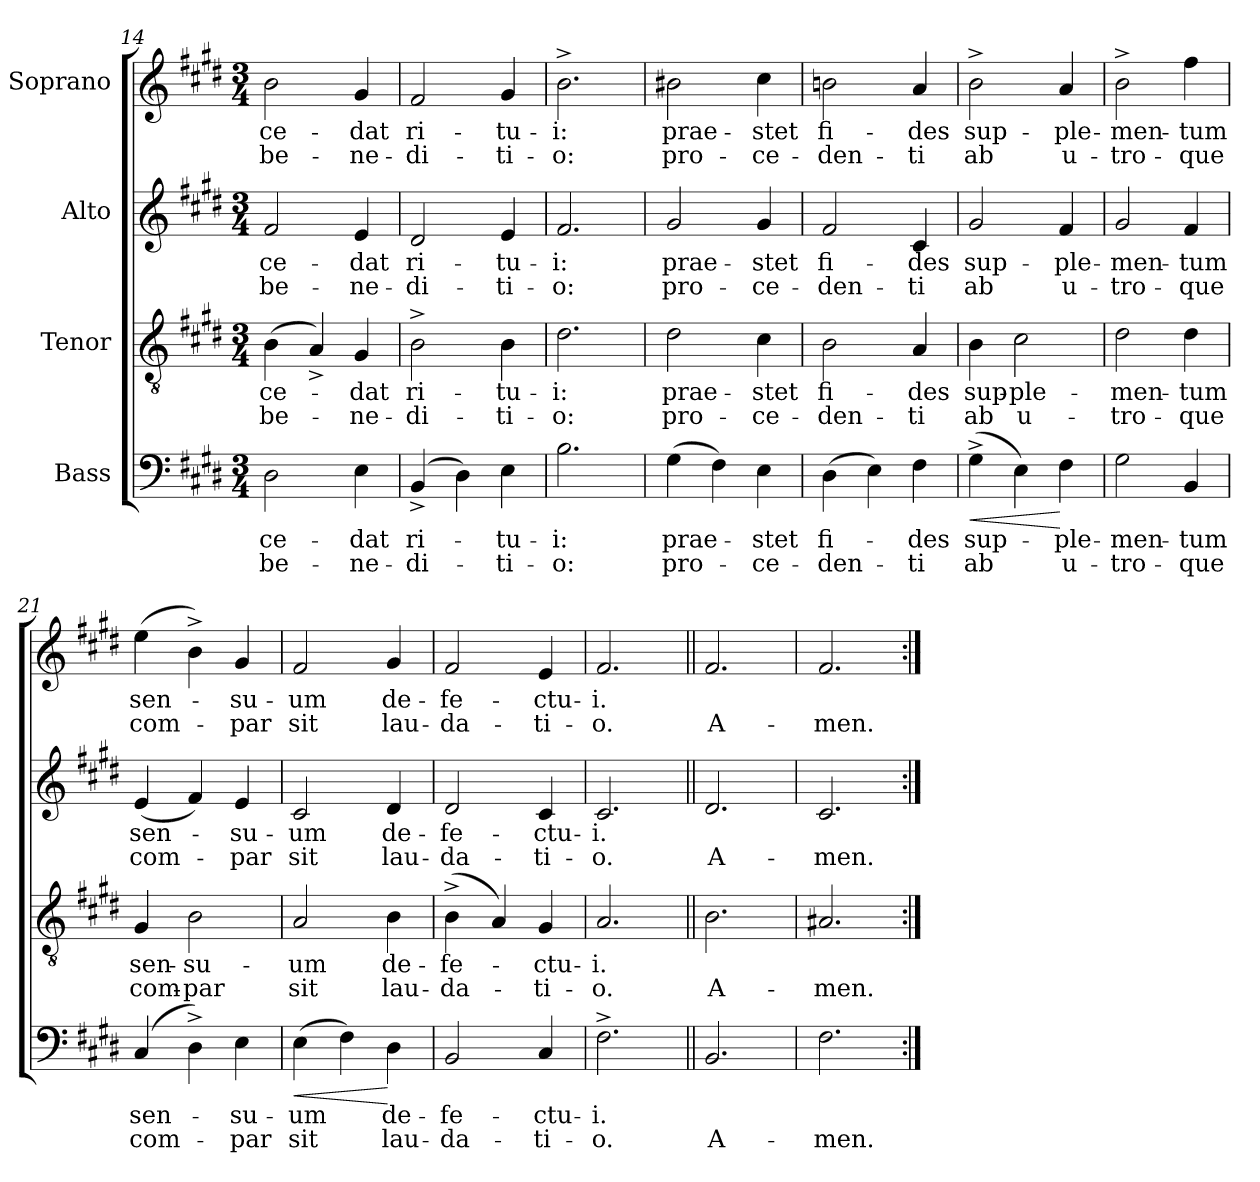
**kern	**text	**text	**dynam	**kern	**text	**text	**kern	**text	**text	**kern	**text	**text
*part4	*part4	*part4	*part4	*part3	*part3	*part3	*part2	*part2	*part2	*part1	*part1	*part1
*staff4	*staff4	*staff4	*staff4	*staff3	*staff3	*staff3	*staff2	*staff2	*staff2	*staff1	*staff1	*staff1
*I"Bass	*	*	*	*I"Tenor	*	*	*I"Alto	*	*	*I"Soprano	*	*
*clefF4	*	*	*	*clefGv2	*	*	*clefG2	*	*	*clefG2	*	*
*k[f#c#g#d#]	*	*	*	*k[f#c#g#d#]	*	*	*k[f#c#g#d#]	*	*	*k[f#c#g#d#]	*	*
*E:	*	*	*	*E:	*	*	*E:	*	*	*E:	*	*
*M3/4	*	*	*	*M3/4	*	*	*M3/4	*	*	*M3/4	*	*
=14	=14	=14	=14	=14	=14	=14	=14	=14	=14	=14	=14	=14
!	!LO:LY:b	!LO:LY:b	!	!	!LO:LY:b	!LO:LY:b	!	!LO:LY:b	!LO:LY:b	!	!LO:LY:b	!LO:LY:b
2D#\	ce-	be-	.	(>4B\	ce-	be-	2f#/	ce-	be-	2b\	ce-	be-
.	.	.	.	4A^</)	.	.	.	.	.	.	.	.
!	!LO:LY:b	!LO:LY:b	!	!	!LO:LY:b	!LO:LY:b	!	!LO:LY:b	!LO:LY:b	!	!LO:LY:b	!LO:LY:b
4E\	-dat	-ne-	.	4G#/	-dat	-ne-	4e/	-dat	-ne-	4g#/	-dat	-ne-
=15	=15	=15	=15	=15	=15	=15	=15	=15	=15	=15	=15	=15
!	!LO:LY:b	!LO:LY:b	!	!	!LO:LY:b	!LO:LY:b	!	!LO:LY:b	!LO:LY:b	!	!LO:LY:b	!LO:LY:b
(4BB^</	ri-	-di-	.	2B^>\	ri-	-di-	2d#/	ri-	-di-	2f#/	ri-	-di-
4D#\)	.	.	.	.	.	.	.	.	.	.	.	.
!	!LO:LY:b	!LO:LY:b	!	!	!LO:LY:b	!LO:LY:b	!	!LO:LY:b	!LO:LY:b	!	!LO:LY:b	!LO:LY:b
4E\	-tu-	-ti-	.	4B\	-tu-	-ti-	4e/	-tu-	-ti-	4g#/	-tu-	-ti-
=16	=16	=16	=16	=16	=16	=16	=16	=16	=16	=16	=16	=16
!	!LO:LY:b:rj	!LO:LY:b:rj	!	!	!LO:LY:b:rj	!LO:LY:b:rj	!	!LO:LY:b:rj	!LO:LY:b:rj	!	!LO:LY:b:rj	!LO:LY:b:rj
2.B\	-i:	-o:	.	2.d#\	-i:	-o:	2.f#/	-i:	-o:	2.b^>\	-i:	-o:
=17	=17	=17	=17	=17	=17	=17	=17	=17	=17	=17	=17	=17
!	!LO:LY:b	!LO:LY:b	!	!	!LO:LY:b	!LO:LY:b	!	!LO:LY:b	!LO:LY:b	!	!LO:LY:b	!LO:LY:b
(>4G#\	prae-	pro-	.	2d#\	prae-	pro-	2g#/	prae-	pro-	2b#X\	prae-	pro-
4F#\)	.	.	.	.	.	.	.	.	.	.	.	.
!	!LO:LY:b	!LO:LY:b	!	!	!LO:LY:b	!LO:LY:b	!	!LO:LY:b	!LO:LY:b	!	!LO:LY:b	!LO:LY:b
4E\	-stet	-ce-	.	4c#\	-stet	-ce-	4g#/	-stet	-ce-	4cc#\	-stet	-ce-
!!LO:LB:g=z
=18	=18	=18	=18	=18	=18	=18	=18	=18	=18	=18	=18	=18
!	!LO:LY:b:rj	!LO:LY:b:rj	!	!	!LO:LY:b:rj	!LO:LY:b:rj	!	!LO:LY:b:rj	!LO:LY:b:rj	!	!LO:LY:b:rj	!LO:LY:b:rj
(>4D#\	fi-	-den-	.	2B\	fi-	-den-	2f#/	fi-	-den-	2bn\	fi-	-den-
4E\)	.	.	.	.	.	.	.	.	.	.	.	.
!	!LO:LY:b	!LO:LY:b	!	!	!LO:LY:b	!LO:LY:b	!	!LO:LY:b	!LO:LY:b	!	!LO:LY:b	!LO:LY:b
4F#\	-des	-ti	.	4A/	-des	-ti	4c#/	-des	-ti	4a/	-des	-ti
=19	=19	=19	=19	=19	=19	=19	=19	=19	=19	=19	=19	=19
!	!LO:LY:b	!LO:LY:b	!LO:HP:b	!	!LO:LY:b	!LO:LY:b	!	!LO:LY:b	!LO:LY:b	!	!LO:LY:b	!LO:LY:b
(>4G#^>\	sup-	ab	<	4B\	sup-	ab	2g#/	sup-	ab	2b^>\	sup-	ab
!	!	!	!	!	!LO:LY:b	!LO:LY:b	!	!	!	!	!	!
4E\)	.	.	.	2c#\	-ple-	u-	.	.	.	.	.	.
!	!LO:LY:b	!LO:LY:b	!	!	!	!	!	!LO:LY:b	!LO:LY:b	!	!LO:LY:b	!LO:LY:b
4F#\	-ple-	u-	[	.	.	.	4f#/	-ple-	u-	4a/	-ple-	u-
=20	=20	=20	=20	=20	=20	=20	=20	=20	=20	=20	=20	=20
!	!LO:LY:b	!LO:LY:b	!	!	!LO:LY:b	!LO:LY:b	!	!LO:LY:b	!LO:LY:b	!	!LO:LY:b	!LO:LY:b
2G#\	-men-	-tro-	.	2d#\	-men-	-tro-	2g#/	-men-	-tro-	2b^>\	-men-	-tro-
!	!LO:LY:b	!LO:LY:b	!	!	!LO:LY:b	!LO:LY:b	!	!LO:LY:b	!LO:LY:b	!	!LO:LY:b	!LO:LY:b
4BB/	-tum	-que	.	4d#\	-tum	-que	4f#/	-tum	-que	4ff#\	-tum	-que
=21	=21	=21	=21	=21	=21	=21	=21	=21	=21	=21	=21	=21
!	!LO:LY:b	!LO:LY:b	!	!	!LO:LY:b	!LO:LY:b	!	!LO:LY:b	!LO:LY:b	!	!LO:LY:b	!LO:LY:b
(4C#/	sen-	com-	.	4G#/	sen-	com-	(<4e/	sen-	com-	(>4ee\	sen-	com-
!	!	!	!	!	!LO:LY:b	!LO:LY:b	!	!	!	!	!	!
4D#^>\)	.	.	.	2B\	-su-	-par	4f#/)	.	.	4b^>\)	.	.
!	!LO:LY:b	!LO:LY:b	!	!	!	!	!	!LO:LY:b	!LO:LY:b	!	!LO:LY:b	!LO:LY:b
4E\	-su-	-par	.	.	.	.	4e/	-su-	-par	4g#/	-su-	-par
=22	=22	=22	=22	=22	=22	=22	=22	=22	=22	=22	=22	=22
!	!LO:LY:b	!LO:LY:b	!LO:HP:b	!	!LO:LY:b	!LO:LY:b	!	!LO:LY:b	!LO:LY:b	!	!LO:LY:b	!LO:LY:b
(>4E\	-um	sit	<	2A/	-um	sit	2c#/	-um	sit	2f#/	-um	sit
4F#\)	.	.	.	.	.	.	.	.	.	.	.	.
!	!LO:LY:b	!LO:LY:b	!	!	!LO:LY:b	!LO:LY:b	!	!LO:LY:b	!LO:LY:b	!	!LO:LY:b	!LO:LY:b
4D#\	de-	lau-	[	4B\	de-	lau-	4d#/	de-	lau-	4g#/	de-	lau-
=23	=23	=23	=23	=23	=23	=23	=23	=23	=23	=23	=23	=23
!	!LO:LY:b	!LO:LY:b	!	!	!LO:LY:b	!LO:LY:b	!	!LO:LY:b	!LO:LY:b	!	!LO:LY:b	!LO:LY:b
2BB/	-fe-	-da-	.	(>4B^>\	-fe-	-da-	2d#/	-fe-	-da-	2f#/	-fe-	-da-
.	.	.	.	4A/)	.	.	.	.	.	.	.	.
!	!LO:LY:b	!LO:LY:b	!	!	!LO:LY:b	!LO:LY:b	!	!LO:LY:b	!LO:LY:b	!	!LO:LY:b	!LO:LY:b
4C#/	-ctu-	-ti-	.	4G#/	-ctu-	-ti-	4c#/	-ctu-	-ti-	4e/	-ctu-	-ti-
=24	=24	=24	=24	=24	=24	=24	=24	=24	=24	=24	=24	=24
!	!LO:LY:b	!LO:LY:b	!	!	!LO:LY:b	!LO:LY:b	!	!LO:LY:b	!LO:LY:b	!	!LO:LY:b	!LO:LY:b
2.F#^>\	-i.	-o.	.	2.A/	-i.	-o.	2.c#/	-i.	-o.	2.f#/	-i.	-o.
=25||	=25||	=25||	=25||	=25||	=25||	=25||	=25||	=25||	=25||	=25||	=25||	=25||
!	!	!LO:LY:b	!	!	!	!LO:LY:b	!	!	!LO:LY:b	!	!	!LO:LY:b
2.BB/	.	A-	.	2.B\	.	A-	2.d#/	.	A-	2.f#/	.	A-
=26	=26	=26	=26	=26	=26	=26	=26	=26	=26	=26	=26	=26
!	!	!LO:LY:b	!	!	!	!LO:LY:b	!	!	!LO:LY:b	!	!	!LO:LY:b
2.F#\	.	-men.	.	2.A#X/	.	-men.	2.c#/	.	-men.	2.f#/	.	-men.
=:|!	=:|!	=:|!	=:|!	=:|!	=:|!	=:|!	=:|!	=:|!	=:|!	=:|!	=:|!	=:|!
*-	*-	*-	*-	*-	*-	*-	*-	*-	*-	*-	*-	*-
